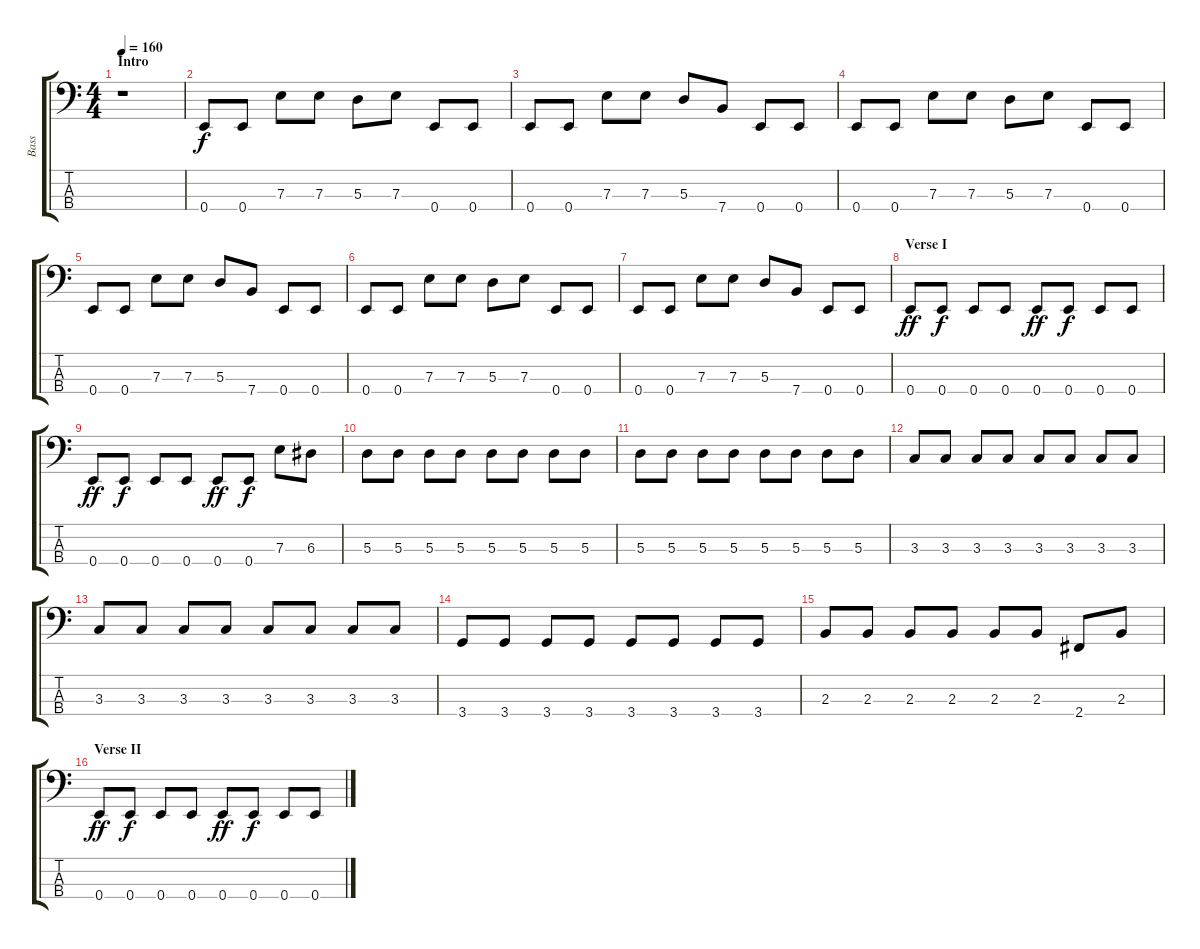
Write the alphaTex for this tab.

\track ("Bass" "Bass") {instrument electricbassfinger}
\staff {score tabs}
\tuning (G2 D2 A1 E1) {hide}
\ts (4 4)
\section ("" "Intro")
\tempo 160
\clef f4
\ks c
r.1{dy f instrument electricbassfinger} |
0.4.8 0.4.8 7.3.8 7.3.8 5.3.8 7.3.8 0.4.8 0.4.8 |
0.4.8 0.4.8 7.3.8 7.3.8 5.3.8 7.4.8 0.4.8 0.4.8 |
0.4.8 0.4.8 7.3.8 7.3.8 5.3.8 7.3.8 0.4.8 0.4.8 |
0.4.8 0.4.8 7.3.8 7.3.8 5.3.8 7.4.8 0.4.8 0.4.8 |
0.4.8 0.4.8 7.3.8 7.3.8 5.3.8 7.3.8 0.4.8 0.4.8 |
0.4.8 0.4.8 7.3.8 7.3.8 5.3.8 7.4.8 0.4.8 0.4.8 |
\section ("" "Verse I")
0.4.8{dy ff} 0.4.8{dy f} 0.4.8 0.4.8 0.4.8{dy ff} 0.4.8{dy f} 0.4.8 0.4.8 |
0.4.8{dy ff} 0.4.8{dy f} 0.4.8 0.4.8 0.4.8{dy ff} 0.4.8{dy f} 7.3.8 6.3.8 |
5.3.8 5.3.8 5.3.8 5.3.8 5.3.8 5.3.8 5.3.8 5.3.8 |
5.3.8 5.3.8 5.3.8 5.3.8 5.3.8 5.3.8 5.3.8 5.3.8 |
3.3.8 3.3.8 3.3.8 3.3.8 3.3.8 3.3.8 3.3.8 3.3.8 |
3.3.8 3.3.8 3.3.8 3.3.8 3.3.8 3.3.8 3.3.8 3.3.8 |
3.4.8 3.4.8 3.4.8 3.4.8 3.4.8 3.4.8 3.4.8 3.4.8 |
2.3.8 2.3.8 2.3.8 2.3.8 2.3.8 2.3.8 2.4.8 2.3.8 |
\section ("" "Verse II")
0.4.8{dy ff} 0.4.8{dy f} 0.4.8 0.4.8 0.4.8{dy ff} 0.4.8{dy f} 0.4.8 0.4.8
